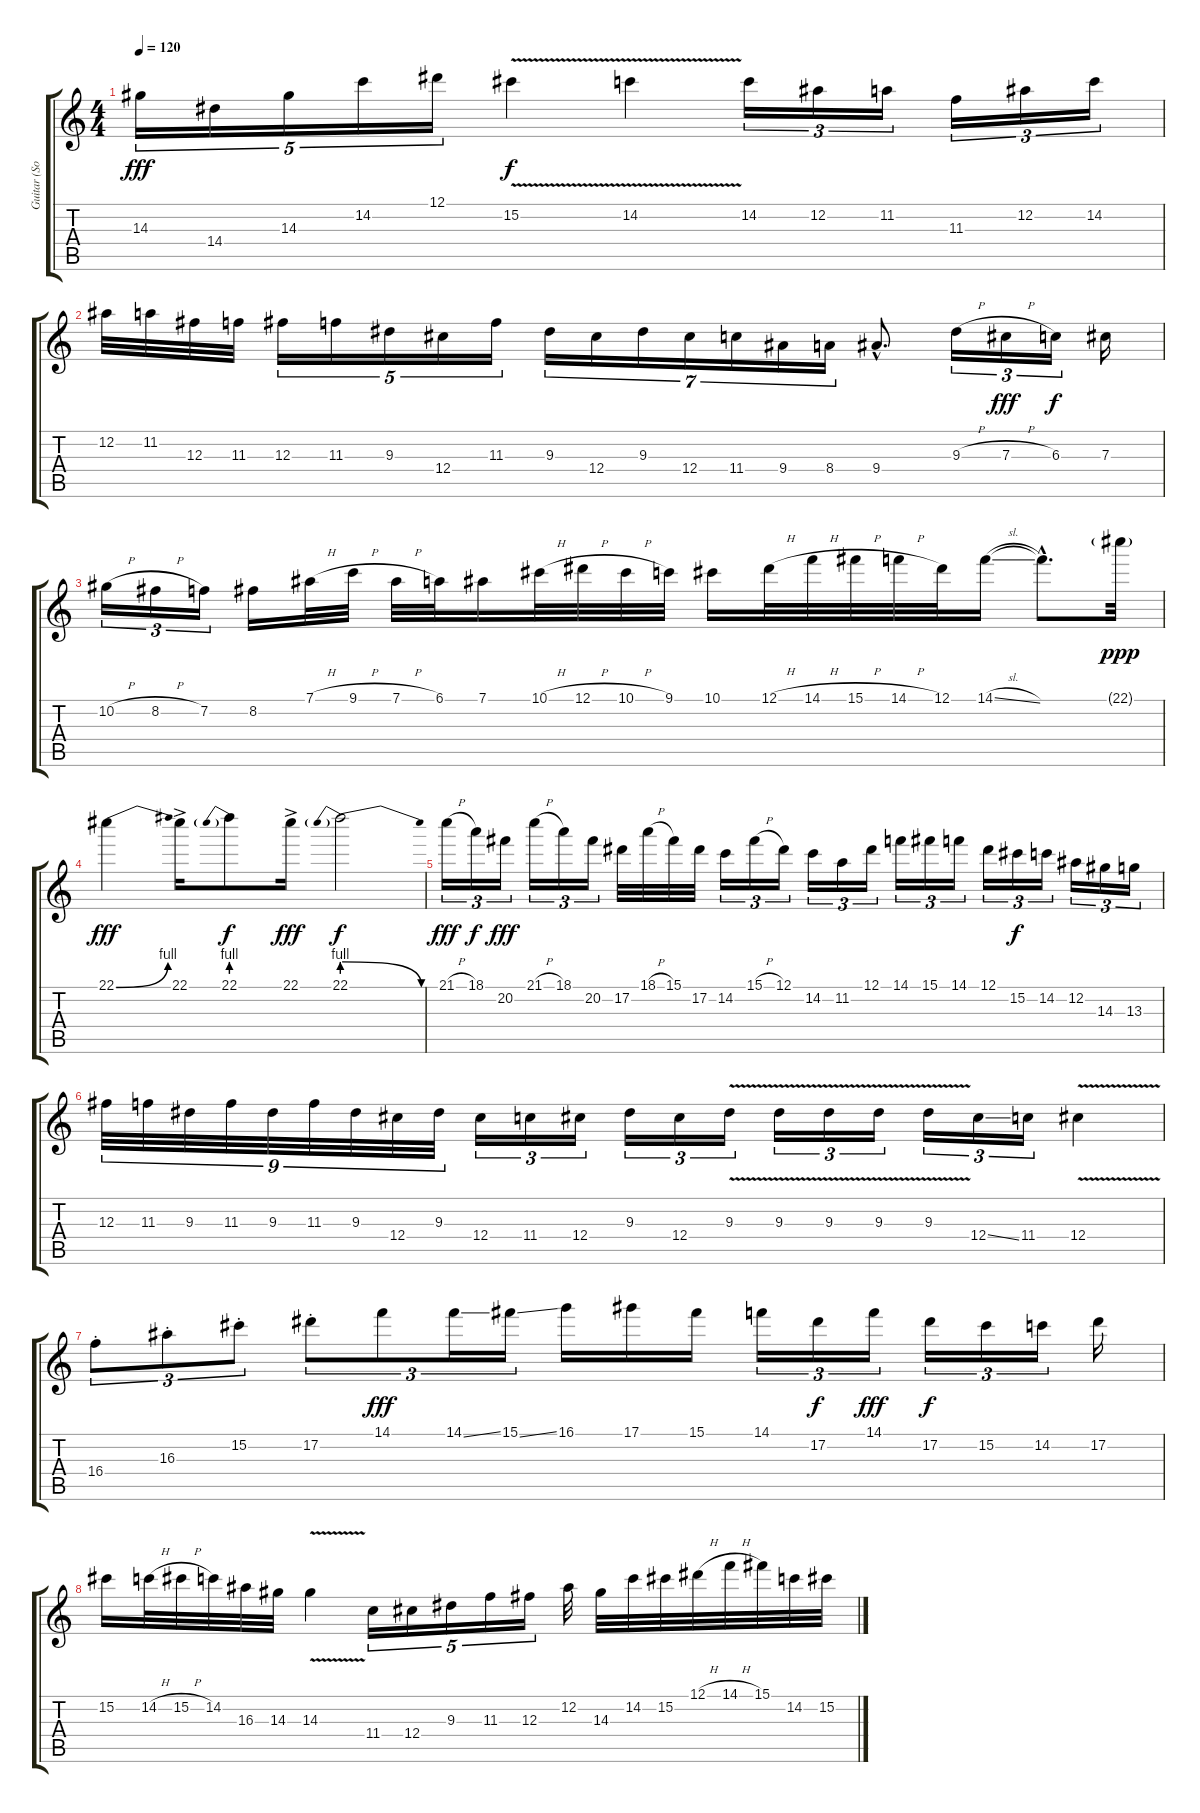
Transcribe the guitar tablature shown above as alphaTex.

\track ("Guitar (Solo)" "Guitar (So") {instrument overdrivenguitar}
\staff {score tabs}
\tuning (Eb4 Bb3 Gb3 Db3 Ab2 Eb2) {hide}
\ts (4 4)
\tempo 120
\clef g2
\ks c
14.3.16{tu (5 4) dy fff} 14.4.16{tu (5 4)} 14.3.16{tu (5 4)} 14.2.16{tu (5 4)} 12.1.16{tu (5 4)} 15.2{v}.4{dy f} 14.2{v}.4 14.2.16{tu (3 2)} 12.2.16{tu (3 2)} 11.2.16{tu (3 2)} 11.3.16{tu (3 2)} 12.2.16{tu (3 2)} 14.2.16{tu (3 2)} |
12.2.32 11.2.32 12.3.32 11.3.32 12.3.16{tu (5 4)} 11.3.16{tu (5 4)} 9.3.16{tu (5 4)} 12.4.16{tu (5 4)} 11.3.16{tu (5 4)} 9.3.16{tu (7 4)} 12.4.16{tu (7 4)} 9.3.16{tu (7 4)} 12.4.16{tu (7 4)} 11.4.16{tu (7 4)} 9.4.16{tu (7 4)} 8.4.16{tu (7 4)} 9.4{hac}.8{d} 9.3{h}.16{tu (3 2)} 7.3{h}.16{tu (3 2) dy fff} 6.3.16{tu (3 2) dy f} 7.3.16 |
10.2{h}.16{tu (3 2)} 8.2{h}.16{tu (3 2)} 7.2.16{tu (3 2)} 8.2.16 7.1{h}.32 9.1{h}.32 7.1{h}.32 6.1.32 7.1.16 10.1{h}.32 12.1{h}.32 10.1{h}.32 9.1.32 10.1.16 12.1{h}.32 14.1{h}.32 15.1{h}.32 14.1{h}.32 12.1.32 14.1{sl}.16 14.1{hac t}.8{d} 22.1{g}.32{dy ppp} |
22.1{be (bend 0 0 60 4)}.4{dy fff} 22.1{ac}.16 22.1{be (prebend 0 4 60 4)}.8{dy f} 22.1{ac}.16{dy fff} 22.1{be (prebendrelease 0 4 60 0)}.2{dy f} |
21.1{h}.16{tu (3 2) dy fff} 18.1.16{tu (3 2) dy f} 20.2.16{tu (3 2) dy fff} 21.1{h}.16{tu (3 2)} 18.1.16{tu (3 2)} 20.2.16{tu (3 2)} 17.2.32 18.1{h}.32 15.1.32 17.2.32 14.2.16{tu (3 2)} 15.1{h}.16{tu (3 2)} 12.1.16{tu (3 2)} 14.2.16{tu (3 2)} 11.2.16{tu (3 2)} 12.1.16{tu (3 2)} 14.1.16{tu (3 2)} 15.1.16{tu (3 2)} 14.1.16{tu (3 2)} 12.1.16{tu (3 2)} 15.2.16{tu (3 2) dy f} 14.2.16{tu (3 2)} 12.2.16{tu (3 2)} 14.3.16{tu (3 2)} 13.3.16{tu (3 2)} |
12.3.32{tu (9 8)} 11.3.32{tu (9 8)} 9.3.32{tu (9 8)} 11.3.32{tu (9 8)} 9.3.32{tu (9 8)} 11.3.32{tu (9 8)} 9.3.32{tu (9 8)} 12.4.32{tu (9 8)} 9.3.32{tu (9 8)} 12.4.16{tu (3 2)} 11.4.16{tu (3 2)} 12.4.16{tu (3 2)} 9.3.16{tu (3 2)} 12.4.16{tu (3 2)} 9.3{v}.16{tu (3 2)} 9.3{v}.16{tu (3 2)} 9.3{v}.16{tu (3 2)} 9.3{v}.16{tu (3 2)} 9.3{v}.16{tu (3 2)} 12.4{ss}.16{tu (3 2)} 11.4.16{tu (3 2)} 12.4{v}.4 |
16.4{st}.8{tu (3 2)} 16.3{st}.8{tu (3 2)} 15.2{st}.8{tu (3 2)} 17.2{st}.8{tu (3 2)} 14.1.8{tu (3 2) dy fff} 14.1{ss}.16{tu (3 2)} 15.1{ss}.16{tu (3 2)} 16.1.16 17.1.16 15.1.16 14.1.16{tu (3 2)} 17.2.16{tu (3 2) dy f} 14.1.16{tu (3 2) dy fff} 17.2.16{tu (3 2) dy f} 15.2.16{tu (3 2)} 14.2.16{tu (3 2)} 17.2.16 |
15.2.16 14.2{h}.32 15.2{h}.32 14.2.32 16.3.32 14.3.32 14.3{v}.4 11.4.16{tu (5 4)} 12.4.16{tu (5 4)} 9.3.16{tu (5 4)} 11.3.16{tu (5 4)} 12.3.16{tu (5 4)} 12.2.32 14.3.32 14.2.32 15.2.32 12.1{h}.32 14.1{h}.32 15.1.32 14.2.32 15.2.32
